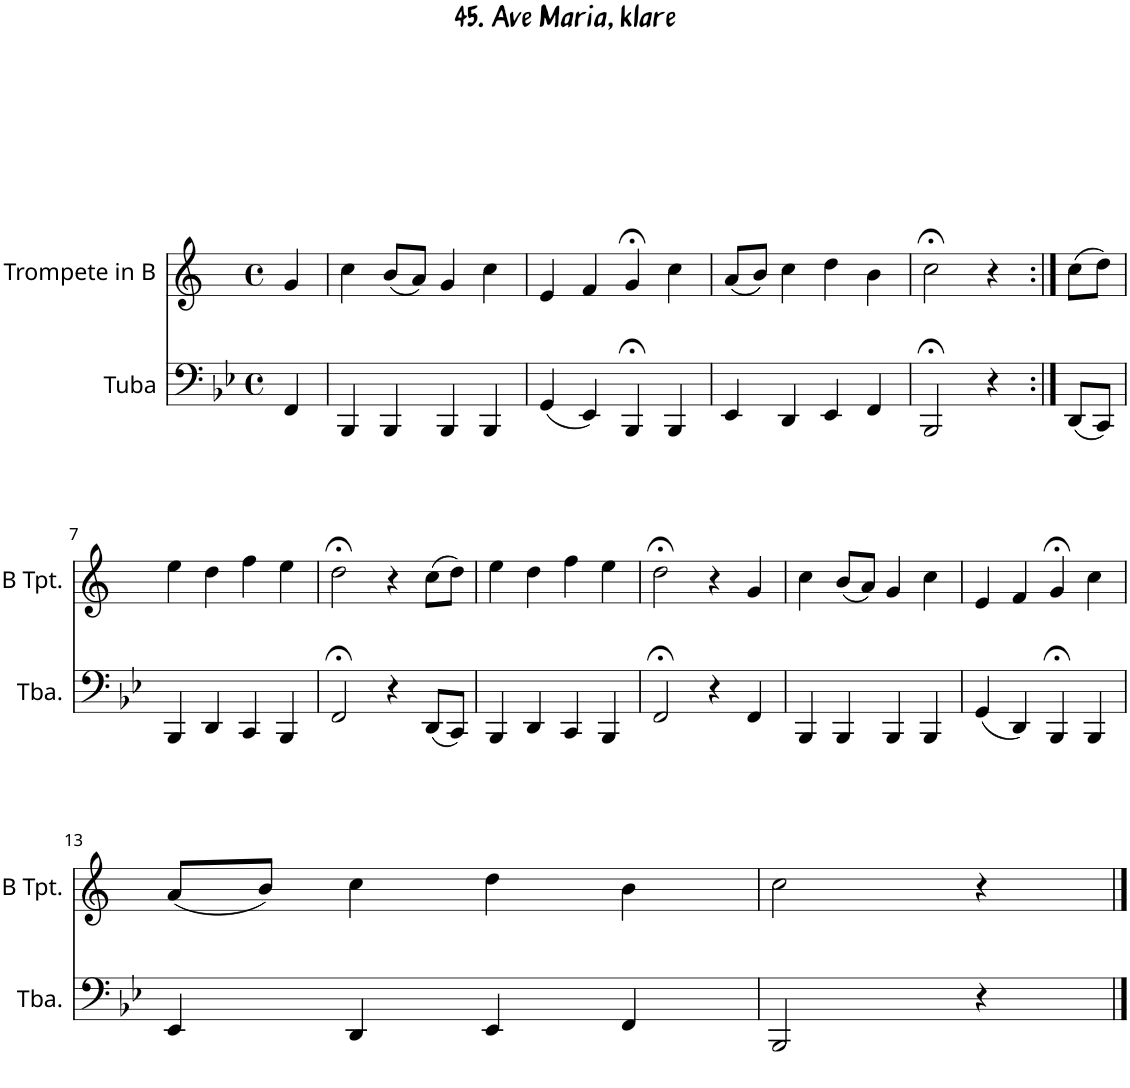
**kern	**kern
*part2	*part1
*staff2	*staff1
*I"Tuba	*I"Trompete in B
*I'Tba.	*
*clefF4	*clefG2
*	*Trd1c2
*k[b-e-]	*k[]
*M4/4	*M4/4
*met(c)	*met(c)
=1	=1
4FF/	4g/
=2	=2
4BBB-/	4cc\
4BBB-/	(8b/L
.	8a/J)
4BBB-/	4g/
4BBB-/	4cc\
=3	=3
(4GG/	4e/
4EE-/)	4f/
4BBB-;</	4g;</
4BBB-/	4cc\
=4	=4
4EE-/	(8a/L
.	8b/J)
4DD/	4cc\
4EE-/	4dd\
4FF/	4b\
=5	=5
2BBB-;</	2cc;<\
4r	4r
=6:|!	=6:|!
(8DD/L	(8cc\L
8CC/J)	8dd\J)
!!LO:LB:g=z
=7	=7
4BBB-/	4ee\
4DD/	4dd\
4CC/	4ff\
4BBB-/	4ee\
=8	=8
2FF;</	2dd;<\
4r	4r
(8DD/L	(8cc\L
8CC/J)	8dd\J)
=9	=9
4BBB-/	4ee\
4DD/	4dd\
4CC/	4ff\
4BBB-/	4ee\
=10	=10
2FF;</	2dd;<\
4r	4r
4FF/	4g/
=11	=11
4BBB-/	4cc\
4BBB-/	(8b/L
.	8a/J)
4BBB-/	4g/
4BBB-/	4cc\
=12	=12
(4GG/	4e/
4DD/)	4f/
4BBB-;</	4g;</
4BBB-/	4cc\
!!LO:LB:g=z
=13	=13
4EE-/	(8a/L
.	8b/J)
4DD/	4cc\
4EE-/	4dd\
4FF/	4b\
=14	=14
2BBB-/	2cc\
4r	4r
==	==
*-	*-
